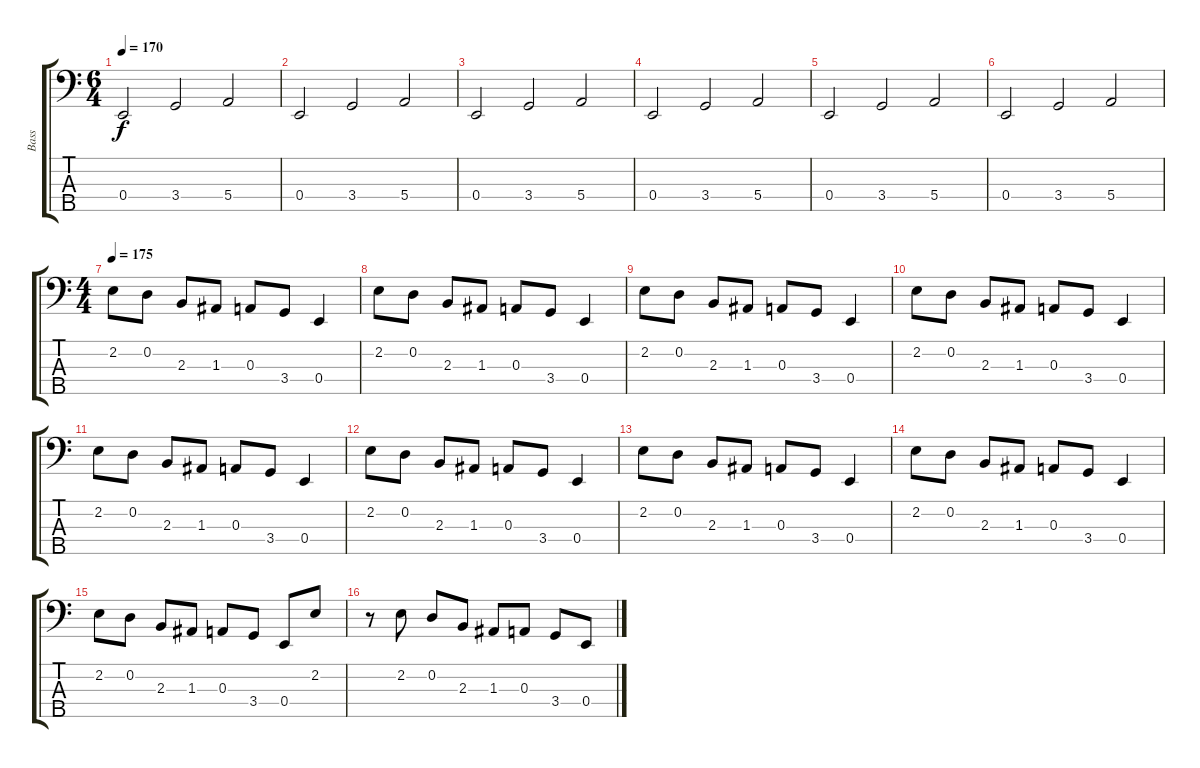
\track ("Bass" "Bass") {instrument electricbasspick}
\staff {score tabs}
\tuning (G2 D2 A1 E1 B0) {hide}
\ts (6 4)
\tempo 170
\clef f4
\ks c
0.4.2{dy f} 3.4.2 5.4.2 |
0.4.2 3.4.2 5.4.2 |
0.4.2 3.4.2 5.4.2 |
0.4.2 3.4.2 5.4.2 |
0.4.2 3.4.2 5.4.2 |
0.4.2 3.4.2 5.4.2 |
\ts (4 4)
\tempo 175
2.2.8{volume 13} 0.2.8 2.3.8 1.3.8 0.3.8 3.4.8 0.4.4 |
2.2.8 0.2.8 2.3.8 1.3.8 0.3.8 3.4.8 0.4.4 |
2.2.8 0.2.8 2.3.8 1.3.8 0.3.8 3.4.8 0.4.4 |
2.2.8 0.2.8 2.3.8 1.3.8 0.3.8 3.4.8 0.4.4 |
2.2.8 0.2.8 2.3.8 1.3.8 0.3.8 3.4.8 0.4.4 |
2.2.8 0.2.8 2.3.8 1.3.8 0.3.8 3.4.8 0.4.4 |
2.2.8 0.2.8 2.3.8 1.3.8 0.3.8 3.4.8 0.4.4 |
2.2.8 0.2.8 2.3.8 1.3.8 0.3.8 3.4.8 0.4.4 |
2.2.8 0.2.8 2.3.8 1.3.8 0.3.8 3.4.8 0.4.8 2.2.8 |
r.8 2.2.8 0.2.8 2.3.8 1.3.8 0.3.8 3.4.8 0.4.8
